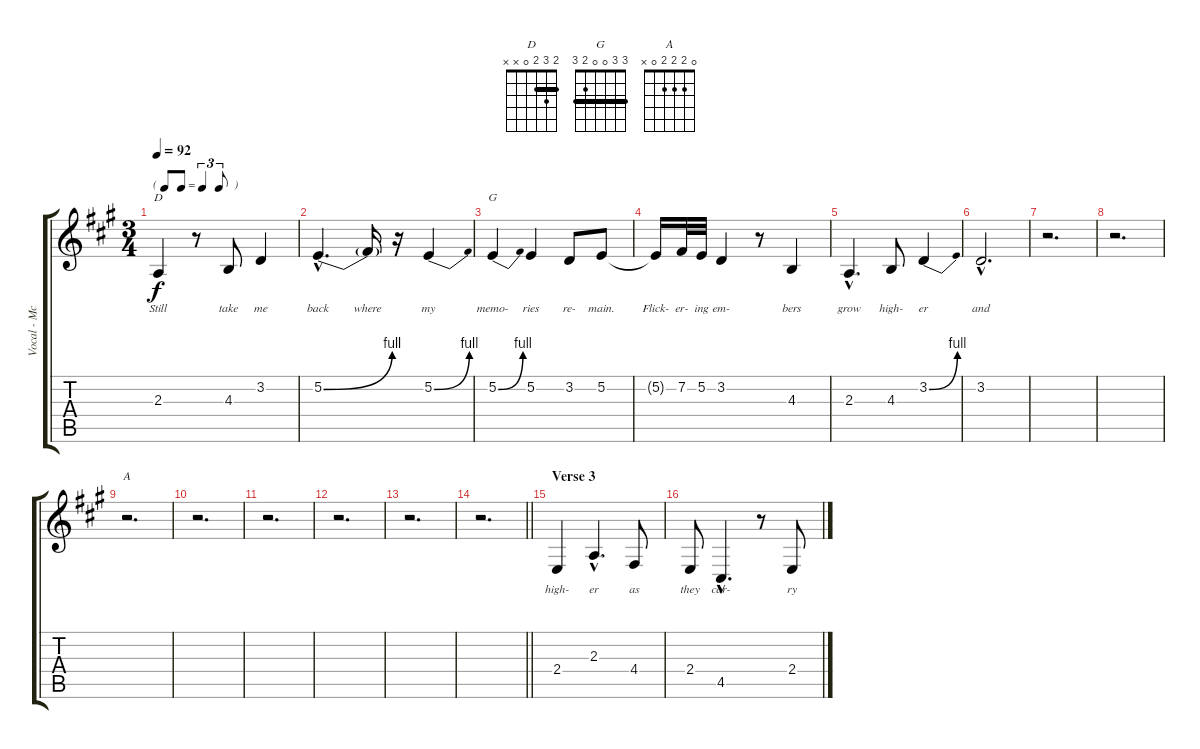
\track ("Vocal - McCartney" "Vocal - Mc") {instrument altosax}
\staff {score tabs}
\tuning (E4 B3 G3 D3 A2 E2) {hide}
\chord ("D" 2 3 2 0 x x) {barre 2}
\chord ("G" 3 3 0 0 2 3) {barre 3}
\chord ("A" 0 2 2 2 0 x)
\ts (3 4)
\tf triplet8th
\tempo 92
\clef g2
\ks a
2.3.4{ch "D" lyrics (0 "Still") lyrics (1 "") lyrics (2 "") lyrics (3 "") lyrics (4 "") dy f} r.8 4.3.8{lyrics (0 "take") lyrics (1 "") lyrics (2 "") lyrics (3 "") lyrics (4 "")} 3.2.4{lyrics (0 "me") lyrics (1 "") lyrics (2 "") lyrics (3 "") lyrics (4 "")} |
5.2{be (bend 0 0 60 4) hac}.4{d lyrics (0 "back") lyrics (1 "") lyrics (2 "") lyrics (3 "") lyrics (4 "")} 5.2{t}.16{lyrics (0 "where") lyrics (1 "") lyrics (2 "") lyrics (3 "") lyrics (4 "")} r.16 5.2{be (bend 0 0 60 4)}.4{lyrics (0 "my") lyrics (1 "") lyrics (2 "") lyrics (3 "") lyrics (4 "")} |
5.2{be (bend 0 0 60 4)}.4{ch "G" lyrics (0 "memo-") lyrics (1 "") lyrics (2 "") lyrics (3 "") lyrics (4 "")} 5.2.4{lyrics (0 "ries") lyrics (1 "") lyrics (2 "") lyrics (3 "") lyrics (4 "")} 3.2.8{lyrics (0 "re-") lyrics (1 "") lyrics (2 "") lyrics (3 "") lyrics (4 "")} 5.2.8{lyrics (0 "main.") lyrics (1 "") lyrics (2 "") lyrics (3 "") lyrics (4 "")} |
5.2{t}.16{lyrics (0 "Flick-") lyrics (1 "") lyrics (2 "") lyrics (3 "") lyrics (4 "")} 7.2.32{lyrics (0 "er-") lyrics (1 "") lyrics (2 "") lyrics (3 "") lyrics (4 "")} 5.2.32{lyrics (0 "ing") lyrics (1 "") lyrics (2 "") lyrics (3 "") lyrics (4 "")} 3.2.4{lyrics (0 "em-") lyrics (1 "") lyrics (2 "") lyrics (3 "") lyrics (4 "")} r.8 4.3.4{lyrics (0 "bers") lyrics (1 "") lyrics (2 "") lyrics (3 "") lyrics (4 "")} |
2.3{hac}.4{d lyrics (0 "grow") lyrics (1 "") lyrics (2 "") lyrics (3 "") lyrics (4 "")} 4.3.8{lyrics (0 "high-") lyrics (1 "") lyrics (2 "") lyrics (3 "") lyrics (4 "")} 3.2{be (bend 0 0 60 4)}.4{lyrics (0 "er") lyrics (1 "") lyrics (2 "") lyrics (3 "") lyrics (4 "")} |
3.2{hac}.2{d lyrics (0 "and") lyrics (1 "") lyrics (2 "") lyrics (3 "") lyrics (4 "")} |
r.2{d} |
r.2{d} |
r.2{d ch "A"} |
r.2{d} |
r.2{d} |
r.2{d} |
r.2{d} |
\barLineRight lightlight
r.2{d} |
\section ("" "Verse 3")
2.4.4{lyrics (0 "high-") lyrics (1 "") lyrics (2 "") lyrics (3 "") lyrics (4 "") volume 16} 2.3{hac}.4{d lyrics (0 "er") lyrics (1 "") lyrics (2 "") lyrics (3 "") lyrics (4 "")} 4.4.8{lyrics (0 "as") lyrics (1 "") lyrics (2 "") lyrics (3 "") lyrics (4 "")} |
2.4.8{lyrics (0 "they") lyrics (1 "") lyrics (2 "") lyrics (3 "") lyrics (4 "")} 4.5{hac}.4{d lyrics (0 "car-") lyrics (1 "") lyrics (2 "") lyrics (3 "") lyrics (4 "")} r.8 2.4.8{lyrics (0 "ry") lyrics (1 "") lyrics (2 "") lyrics (3 "") lyrics (4 "")}
